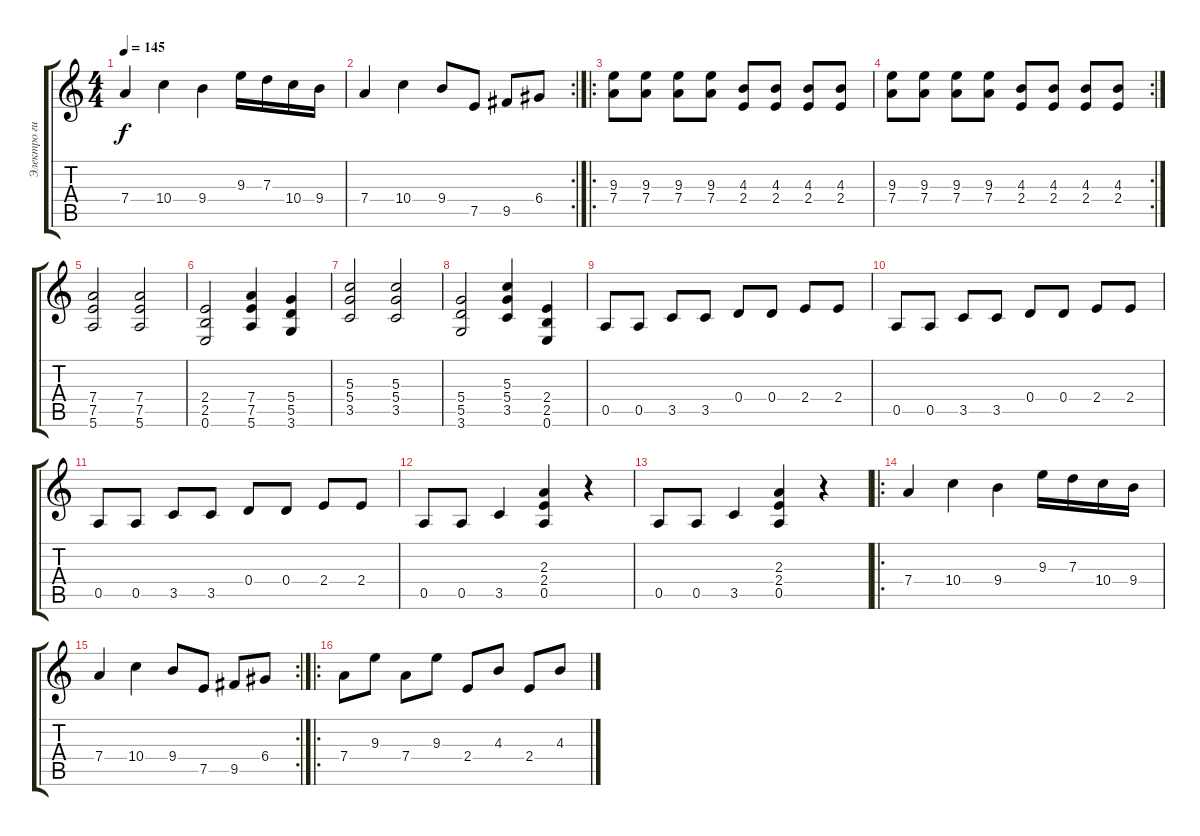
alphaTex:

\track ("Электро гитара" "Электро ги") {instrument overdrivenguitar}
\staff {score tabs}
\tuning (E4 B3 G3 D3 A2 E2) {hide}
\ts (4 4)
\tempo 145
\clef g2
\ks c
7.4.4{dy f instrument overdrivenguitar} 10.4.4 9.4.4 9.3.16 7.3.16 10.4.16 9.4.16 |
\rc 2
7.4.4 10.4.4 9.4.8 7.5.8 9.5.8 6.4.8 |
\ro
(9.3 7.4).8 (9.3 7.4).8 (9.3 7.4).8 (9.3 7.4).8 (4.3 2.4).8 (4.3 2.4).8 (4.3 2.4).8 (4.3 2.4).8 |
\rc 2
(9.3 7.4).8 (9.3 7.4).8 (9.3 7.4).8 (9.3 7.4).8 (4.3 2.4).8 (4.3 2.4).8 (4.3 2.4).8 (4.3 2.4).8 |
(7.4 7.5 5.6).2 (7.4 7.5 5.6).2 |
(2.4 2.5 0.6).2 (7.4 7.5 5.6).4 (5.4 5.5 3.6).4 |
(5.3 5.4 3.5).2 (5.3 5.4 3.5).2 |
(5.4 5.5 3.6).2 (5.3 5.4 3.5).4 (2.4 2.5 0.6).4 |
0.5.8 0.5.8 3.5.8 3.5.8 0.4.8 0.4.8 2.4.8 2.4.8 |
0.5.8 0.5.8 3.5.8 3.5.8 0.4.8 0.4.8 2.4.8 2.4.8 |
0.5.8 0.5.8 3.5.8 3.5.8 0.4.8 0.4.8 2.4.8 2.4.8 |
0.5.8 0.5.8 3.5.4 (2.3 2.4 0.5).4 r.4 |
0.5.8 0.5.8 3.5.4 (2.3 2.4 0.5).4 r.4 |
\ro
7.4.4 10.4.4 9.4.4 9.3.16 7.3.16 10.4.16 9.4.16 |
\rc 2
7.4.4 10.4.4 9.4.8 7.5.8 9.5.8 6.4.8 |
\ro
7.4.8 9.3.8 7.4.8 9.3.8 2.4.8 4.3.8 2.4.8 4.3.8
